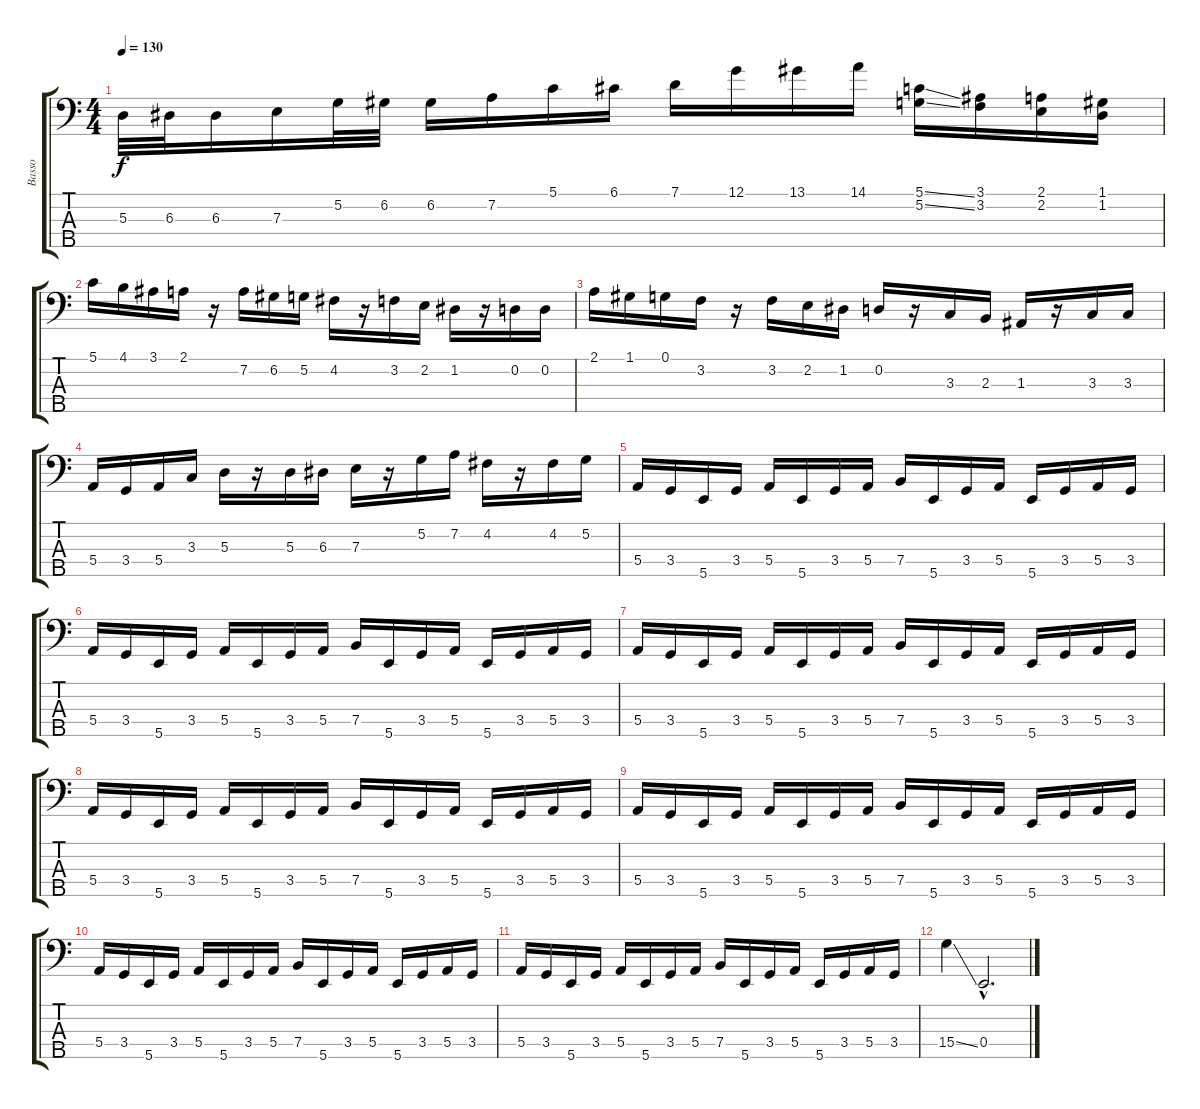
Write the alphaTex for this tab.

\track ("Basso" "Basso") {instrument electricbassfinger}
\staff {score tabs}
\tuning (G2 D2 A1 E1 B0) {hide}
\ts (4 4)
\tempo 130
\clef f4
\ks c
5.3.32{dy f} 6.3.32 6.3.16 7.3.16 5.2.32 6.2.32 6.2.16 7.2.16 5.1.16 6.1.16 7.1.16 12.1.16 13.1.16 14.1.16 (5.1{ss} 5.2{ss}).16 (3.1 3.2).16 (2.1 2.2).16 (1.1 1.2).16 |
5.1.16 4.1.16 3.1.16 2.1.16 r.16 7.2.16 6.2.16 5.2.16 4.2.16 r.16 3.2.16 2.2.16 1.2.16 r.16 0.2.16 0.2.16 |
2.1.16 1.1.16 0.1.16 3.2.16 r.16 3.2.16 2.2.16 1.2.16 0.2.16 r.16 3.3.16 2.3.16 1.3.16 r.16 3.3.16 3.3.16 |
5.4.16 3.4.16 5.4.16 3.3.16 5.3.16 r.16 5.3.16 6.3.16 7.3.16 r.16 5.2.16 7.2.16 4.2.16 r.16 4.2.16 5.2.16 |
5.4.16 3.4.16 5.5.16 3.4.16 5.4.16 5.5.16 3.4.16 5.4.16 7.4.16 5.5.16 3.4.16 5.4.16 5.5.16 3.4.16 5.4.16 3.4.16 |
5.4.16 3.4.16 5.5.16 3.4.16 5.4.16 5.5.16 3.4.16 5.4.16 7.4.16 5.5.16 3.4.16 5.4.16 5.5.16 3.4.16 5.4.16 3.4.16 |
5.4.16 3.4.16 5.5.16 3.4.16 5.4.16 5.5.16 3.4.16 5.4.16 7.4.16 5.5.16 3.4.16 5.4.16 5.5.16 3.4.16 5.4.16 3.4.16 |
5.4.16 3.4.16 5.5.16 3.4.16 5.4.16 5.5.16 3.4.16 5.4.16 7.4.16 5.5.16 3.4.16 5.4.16 5.5.16 3.4.16 5.4.16 3.4.16 |
5.4.16 3.4.16 5.5.16 3.4.16 5.4.16 5.5.16 3.4.16 5.4.16 7.4.16 5.5.16 3.4.16 5.4.16 5.5.16 3.4.16 5.4.16 3.4.16 |
5.4.16 3.4.16 5.5.16 3.4.16 5.4.16 5.5.16 3.4.16 5.4.16 7.4.16 5.5.16 3.4.16 5.4.16 5.5.16 3.4.16 5.4.16 3.4.16 |
5.4.16 3.4.16 5.5.16 3.4.16 5.4.16 5.5.16 3.4.16 5.4.16 7.4.16 5.5.16 3.4.16 5.4.16 5.5.16 3.4.16 5.4.16 3.4.16 |
15.4{ss}.4 0.4{hac}.2{d}
